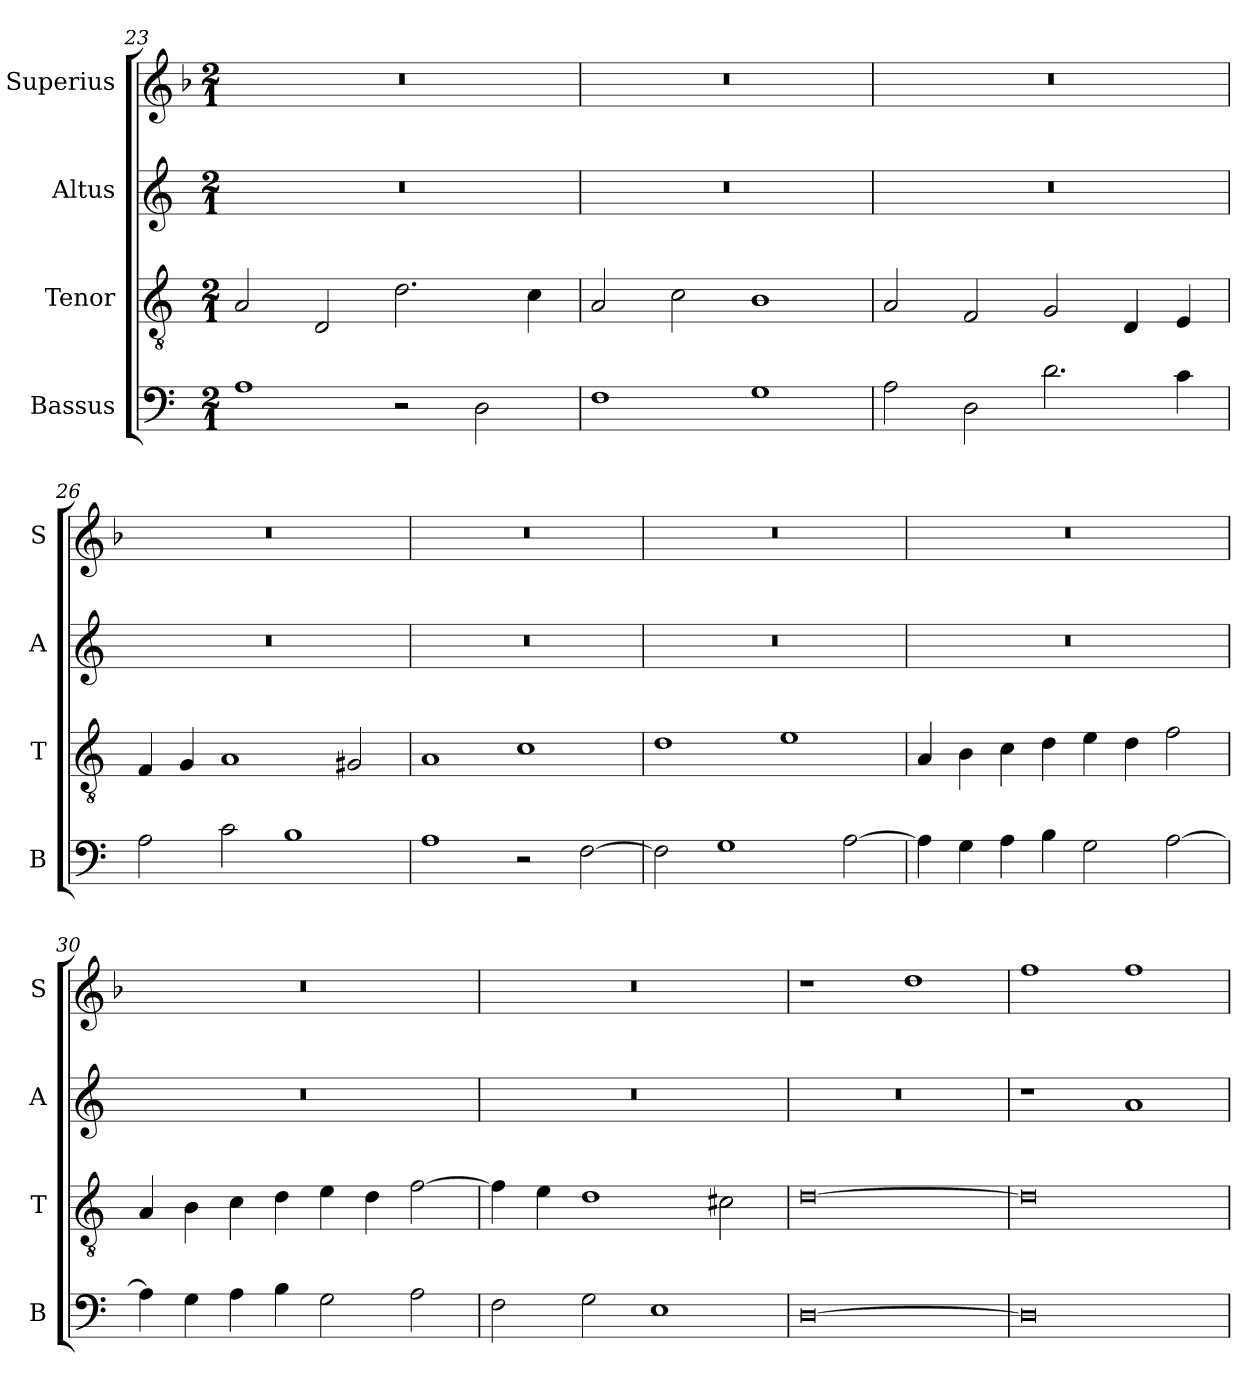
**kern	**kern	**kern	**kern
*part4	*part3	*part2	*part1
*staff4	*staff3	*staff2	*staff1
*I"Bassus	*I"Tenor	*I"Altus	*I"Superius
*I'B	*I'T	*I'A	*I'S
*clefF4	*clefGv2	*clefG2	*clefG2
*k[]	*k[]	*k[]	*k[b-]
*M2/1	*M2/1	*M2/1	*M2/1
=23	=23	=23	=23
1A	2A/	0r	0r
.	2D/	.	.
2r	2.d\	.	.
2D\	.	.	.
.	4c\	.	.
=24	=24	=24	=24
1F	2A/	0r	0r
.	2c\	.	.
1G	1B	.	.
=25	=25	=25	=25
2A\	2A/	0r	0r
2D\	2F/	.	.
2.d\	2G/	.	.
.	4D/	.	.
4c\	4E/	.	.
=26	=26	=26	=26
2A\	4F/	0r	0r
.	4G/	.	.
2c\	1A	.	.
1B	.	.	.
.	2G#X/	.	.
=27	=27	=27	=27
1A	1A	0r	0r
2r	1c	.	.
[2F\	.	.	.
=28	=28	=28	=28
2F\]	1d	0r	0r
1G	.	.	.
.	1e	.	.
[2A\	.	.	.
=29	=29	=29	=29
4A\]	4A/	0r	0r
4G\	4B\	.	.
4A\	4c\	.	.
4B\	4d\	.	.
2G\	4e\	.	.
.	4d\	.	.
[2A\	2f\	.	.
=30	=30	=30	=30
4A\]	4A/	0r	0r
4G\	4B\	.	.
4A\	4c\	.	.
4B\	4d\	.	.
2G\	4e\	.	.
.	4d\	.	.
2A\	[2f\	.	.
=31	=31	=31	=31
2F\	4f\]	0r	0r
.	4e\	.	.
2G\	1d	.	.
1E	.	.	.
.	2c#X\	.	.
=32	=32	=32	=32
[0D	[0d	0r	1r
.	.	.	1dd
=33	=33	=33	=33
0D]	0d]	1r	1ff
.	.	1a	1ff
=	=	=	=
*-	*-	*-	*-
